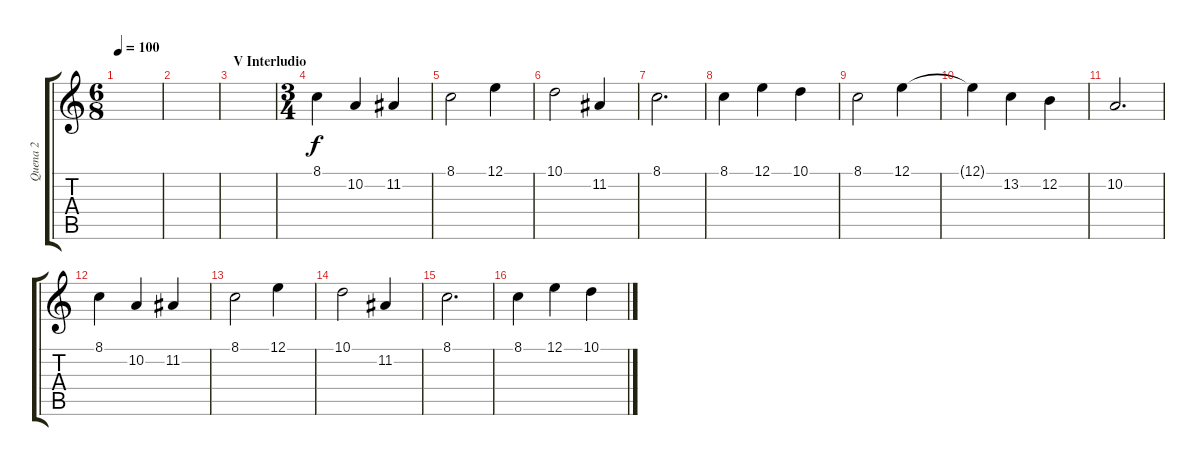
\track ("Quena 2" "Quena 2") {instrument piccolo}
\staff {score tabs}
\tuning (E4 B3 G3 D3 A2 E2) {hide}
\ts (6 8)
\tempo 100
\clef g2
\ks c
|
|
\section ("" "V Interludio")
|
\ts (3 4)
8.1.4 10.2.4 11.2.4 |
8.1.2 12.1.4 |
10.1.2 11.2.4 |
8.1.2{d} |
8.1.4 12.1.4 10.1.4 |
8.1.2 12.1.4 |
12.1{t}.4 13.2.4 12.2.4 |
10.2.2{d} |
8.1.4 10.2.4 11.2.4 |
8.1.2 12.1.4 |
10.1.2 11.2.4 |
8.1.2{d} |
8.1.4 12.1.4 10.1.4
